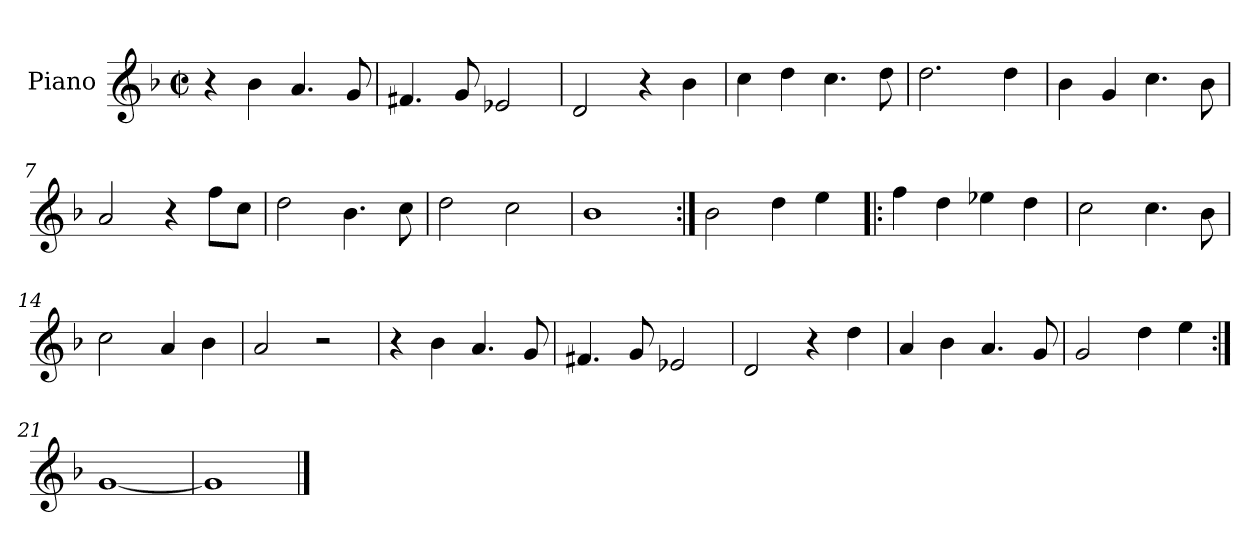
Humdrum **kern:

**kern
*part1
*staff1
*I"Piano
*I'Pno.
*clefG2
*k[b-]
*M2/2
*met(c|)
=1
4r
4b-\
4.a/
8g/
=2
4.f#X/
8g/
2e-X/
=3
2d/
4r
4b-\
=4
4cc\
4dd\
4.cc\
8dd\
=5
2.dd\
4dd\
=6
4b-\
4g/
4.cc\
8b-\
=7
2a/
4r
8ff\L
8cc\J
=8
2dd\
4.b-\
8cc\
=9
2dd\
2cc\
=10
1b-
!!LO:LB:g=z
=11:|!
2b-\
4dd\
4ee\
=12!|:
4ff\
4dd\
4ee-X\
4dd\
=13
2cc\
4.cc\
8b-\
=14
2cc\
4a/
4b-\
=15
2a/
2r
=16
4r
4b-\
4.a/
8g/
=17
4.f#X/
8g/
2e-X/
=18
2d/
4r
4dd\
=19
4a/
4b-\
4.a/
8g/
!!LO:LB:g=z
=20
2g/
4dd\
4ee\
=21:|!
[1g
=22
1g]
==
*-
